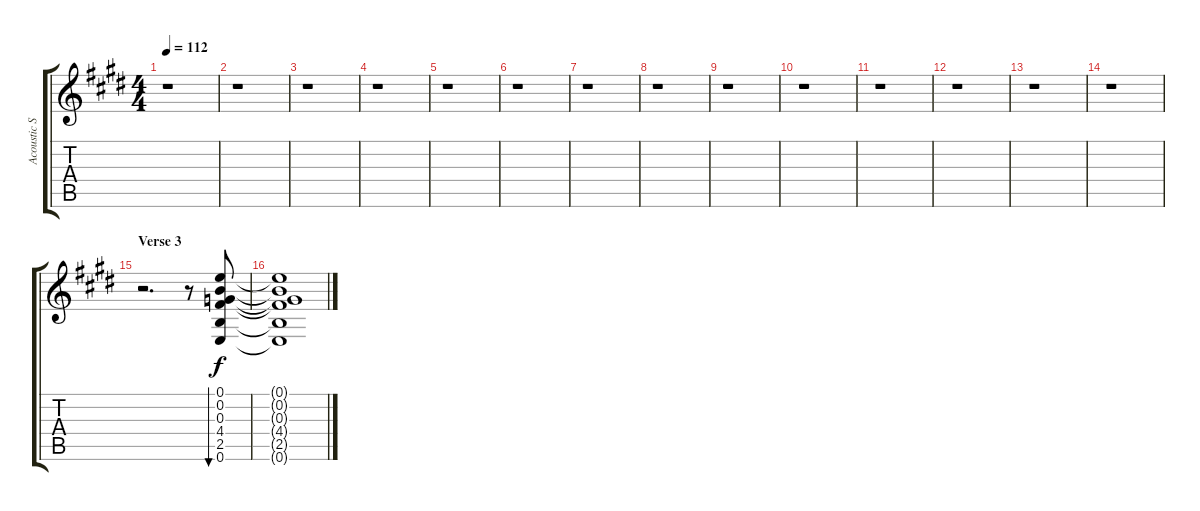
\track ("Acoustic Steel String Guitar 2" "Acoustic S") {instrument acousticguitarsteel}
\staff {score tabs}
\tuning (E4 B3 G3 D3 A2 E2) {hide}
\ts (4 4)
\tempo 112
\clef g2
\ks e
r.1{dy f} |
r.1 |
r.1 |
r.1 |
r.1 |
r.1 |
r.1 |
r.1 |
r.1 |
r.1 |
r.1 |
r.1 |
r.1 |
r.1 |
\section ("" "Verse 3")
r.2{d} r.8 (0.1 0.2 0.3 4.4 2.5 0.6).8{bu 240} |
(0.1{t} 0.2{t} 0.3{t} 4.4{t} 2.5{t} 0.6{t}).1
